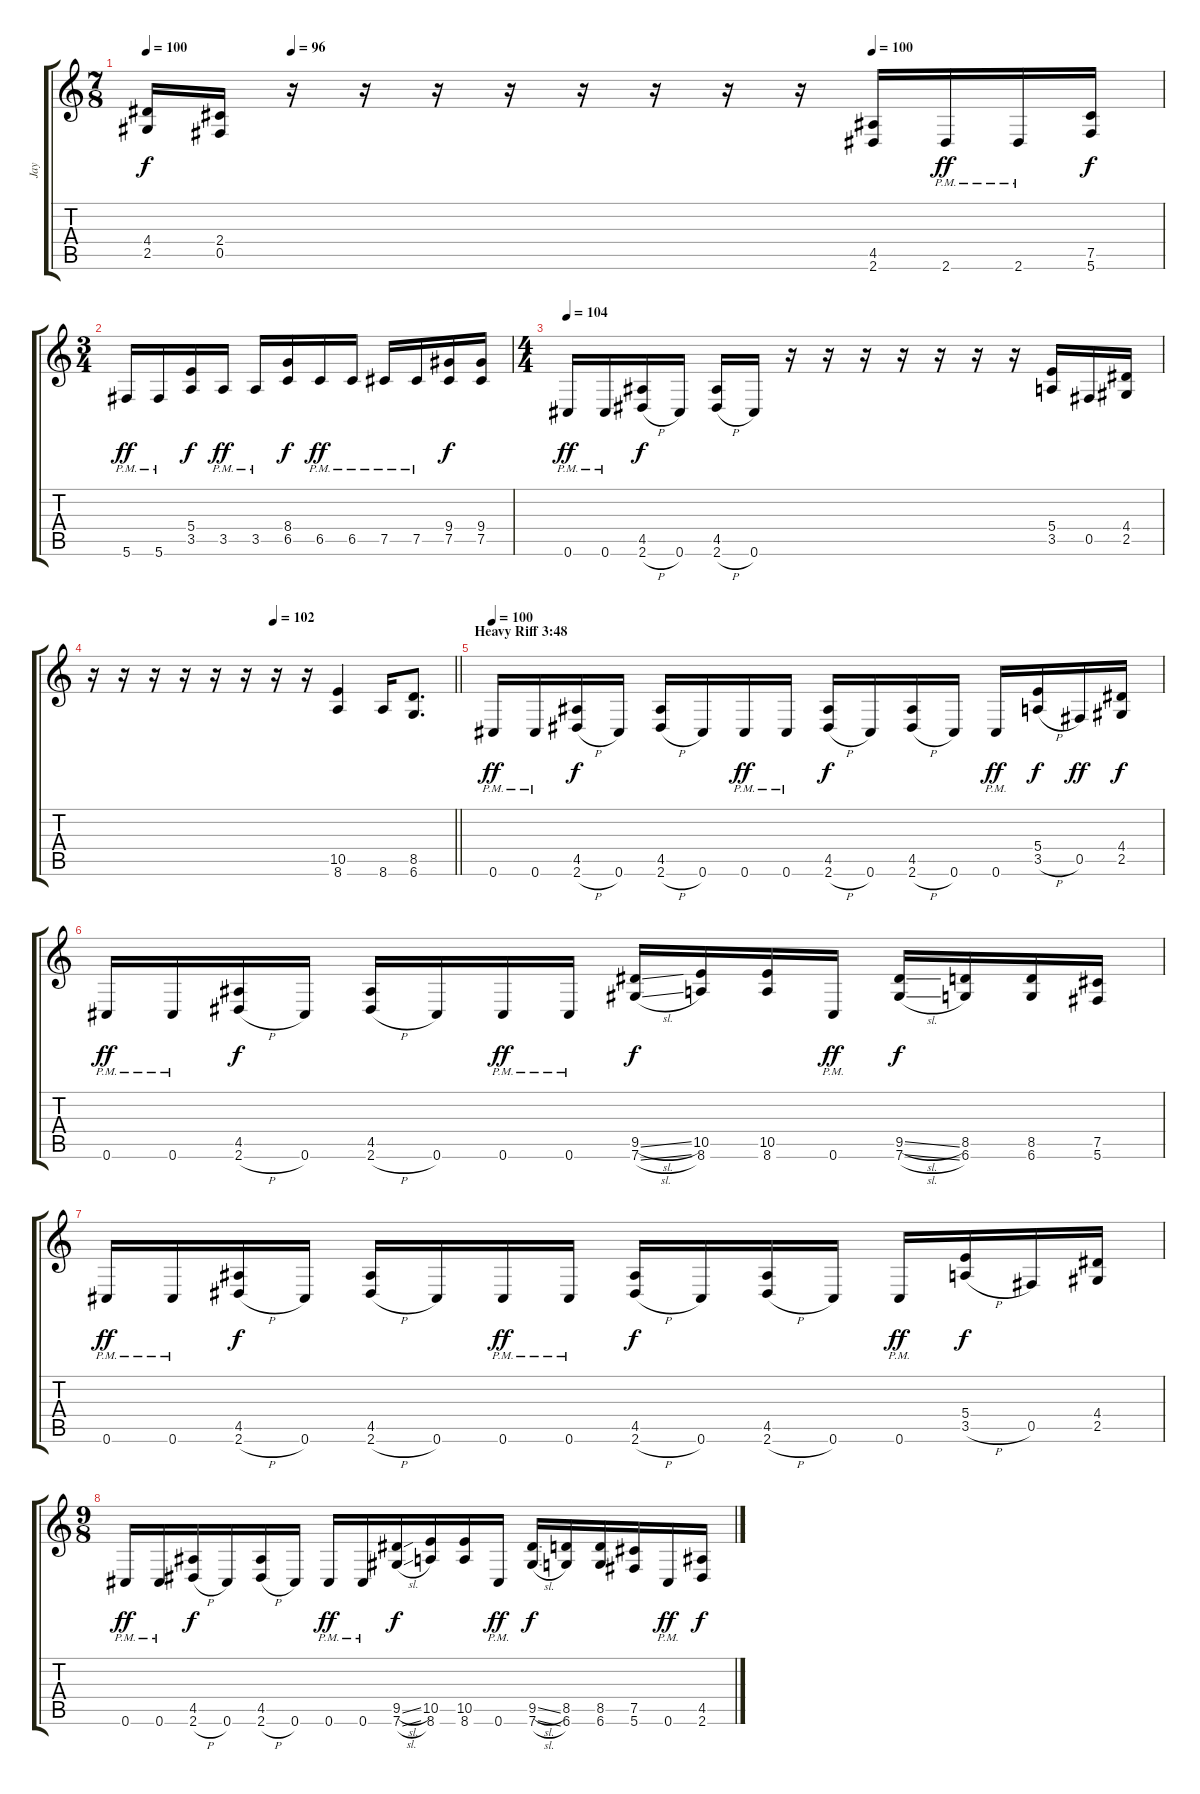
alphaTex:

\track ("Jay" "Jay") {instrument distortionguitar}
\staff {score tabs}
\tuning (Db4 Ab3 E3 B2 Gb2 Db2) {hide}
\ts (7 8)
\tempo 100
\tempo (96 0.14285714285714285)
\tempo (100 0.7142857142857143)
\clef g2
\ks c
(4.4 2.5).16{dy f} (2.4 0.5).16 r.16 r.16 r.16 r.16 r.16 r.16 r.16 r.16 (4.5 2.6).16{volume 12 balance 16} 2.6{pm}.16{dy ff} 2.6{pm}.16 (7.5 5.6).16{dy f} |
\ts (3 4)
5.6{pm}.16{dy ff} 5.6{pm}.16 (5.4 3.5).16{dy f} 3.5{pm}.16{dy ff} 3.5{pm}.16 (8.4 6.5).16{dy f} 6.5{pm}.16{dy ff} 6.5{pm}.16 7.5{pm}.16 7.5{pm}.16 (9.4 7.5).16{dy f} (9.4 7.5).16 |
\ts (4 4)
\tempo 104
0.6{pm}.16{dy ff} 0.6{pm}.16 (4.5 2.6{h}).16{dy f} 0.6.16 (4.5 2.6{h}).16 0.6.16 r.16 r.16 r.16 r.16 r.16 r.16 r.16 (5.4 3.5).16 0.5.16 (4.4 2.5).16 |
\tempo (102 0.5)
\barLineRight lightlight
r.16 r.16 r.16 r.16 r.16 r.16 r.16 r.16 (10.5 8.6).4 8.6.16 (8.5 6.6).8{d} |
\section ("" "Heavy Riff 3:48")
\tempo 100
0.6{pm}.16{dy ff} 0.6{pm}.16 (4.5 2.6{h}).16{dy f} 0.6.16 (4.5 2.6{h}).16 0.6.16 0.6{pm}.16{dy ff} 0.6{pm}.16 (4.5 2.6{h}).16{dy f} 0.6.16 (4.5 2.6{h}).16 0.6.16 0.6{pm}.16{dy ff} (5.4 3.5{h}).16{dy f} 0.5.16{dy ff} (4.4 2.5).16{dy f} |
0.6{pm}.16{dy ff} 0.6{pm}.16 (4.5 2.6{h}).16{dy f} 0.6.16 (4.5 2.6{h}).16 0.6.16 0.6{pm}.16{dy ff} 0.6{pm}.16 (9.5{sl} 7.6{sl}).16{dy f} (10.5 8.6).16 (10.5 8.6).16 0.6{pm}.16{dy ff} (9.5{sl} 7.6{sl}).16{dy f} (8.5 6.6).16 (8.5 6.6).16 (7.5 5.6).16 |
0.6{pm}.16{dy ff} 0.6{pm}.16 (4.5 2.6{h}).16{dy f} 0.6.16 (4.5 2.6{h}).16 0.6.16 0.6{pm}.16{dy ff} 0.6{pm}.16 (4.5 2.6{h}).16{dy f} 0.6.16 (4.5 2.6{h}).16 0.6.16 0.6{pm}.16{dy ff} (5.4 3.5{h}).16{dy f} 0.5.16 (4.4 2.5).16 |
\ts (9 8)
0.6{pm}.16{dy ff} 0.6{pm}.16 (4.5 2.6{h}).16{dy f} 0.6.16 (4.5 2.6{h}).16 0.6.16 0.6{pm}.16{dy ff} 0.6{pm}.16 (9.5{sl} 7.6{sl}).16{dy f} (10.5 8.6).16 (10.5 8.6).16 0.6{pm}.16{dy ff} (9.5{sl} 7.6{sl}).16{dy f} (8.5 6.6).16 (8.5 6.6).16 (7.5 5.6).16 0.6{pm}.16{dy ff} (4.5 2.6).16{dy f}
